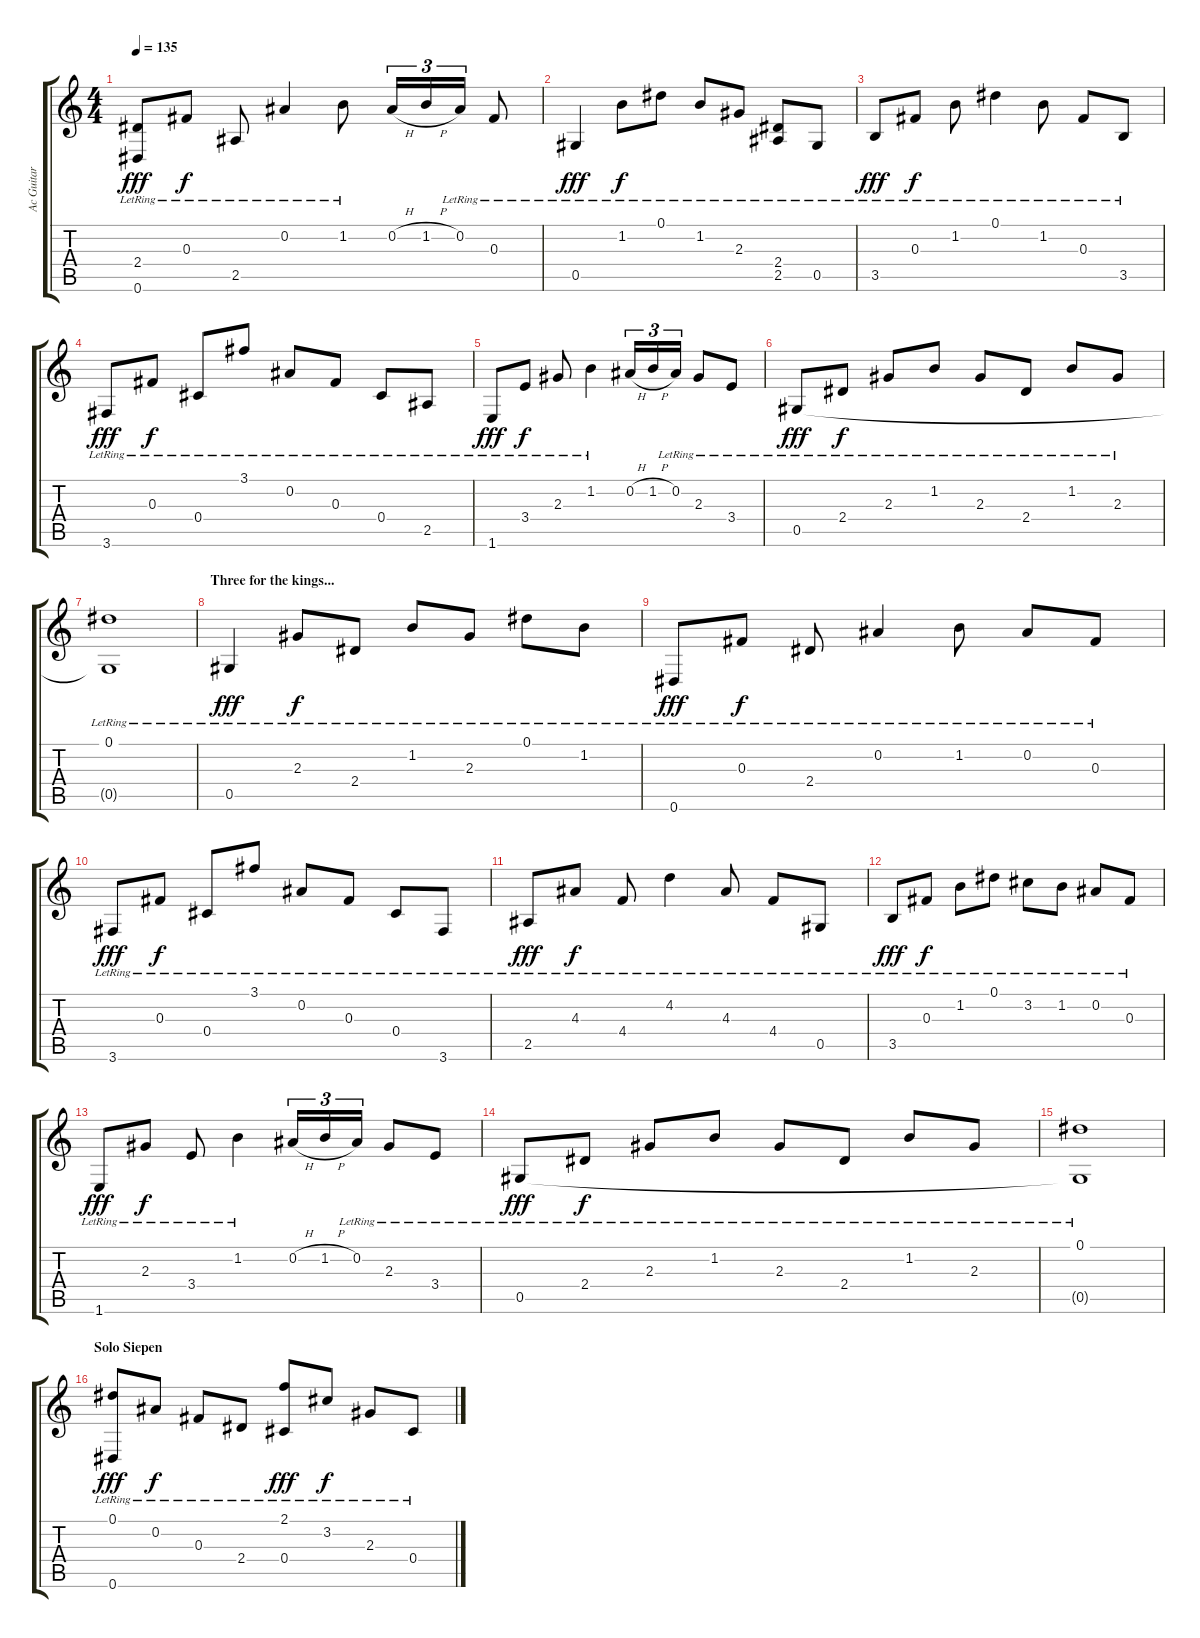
\track ("Ac Guitar 1" "Ac Guitar ") {instrument acousticguitarsteel}
\staff {score tabs}
\tuning (Eb4 Bb3 Gb3 Db3 Ab2 Eb2) {hide}
\ts (4 4)
\tempo 135
\clef g2
\ks c
(2.4{lr} 0.6{lr}).8{dy fff} 0.3{lr}.8{dy f} 2.5{lr}.8 0.2{lr}.4 1.2{lr}.8 0.2{h}.16{tu (3 2)} 1.2{h}.16{tu (3 2)} 0.2{lr}.16{tu (3 2)} 0.3{lr}.8 |
0.5{lr}.4{dy fff} 1.2{lr}.8{dy f} 0.1{lr}.8 1.2{lr}.8 2.3{lr}.8 (2.4{lr} 2.5{lr}).8 0.5{lr}.8 |
3.5{lr}.8{dy fff} 0.3{lr}.8{dy f} 1.2{lr}.8 0.1{lr}.4 1.2{lr}.8 0.3{lr}.8 3.5{lr}.8 |
3.6{lr}.8{dy fff} 0.3{lr}.8{dy f} 0.4{lr}.8 3.1{lr}.8 0.2{lr}.8 0.3{lr}.8 0.4{lr}.8 2.5{lr}.8 |
1.6{lr}.8{dy fff} 3.4{lr}.8{dy f} 2.3{lr}.8 1.2{lr}.4 0.2{h}.16{tu (3 2)} 1.2{h}.16{tu (3 2)} 0.2{lr}.16{tu (3 2)} 2.3{lr}.8 3.4{lr}.8 |
0.5{lr}.8{dy fff} 2.4{lr}.8{dy f} 2.3{lr}.8 1.2{lr}.8 2.3{lr}.8 2.4{lr}.8 1.2{lr}.8 2.3{lr}.8 |
(0.1{lr} 0.5{t}).1 |
\section ("" "Three for the kings...")
0.5{lr}.4{dy fff} 2.3{lr}.8{dy f} 2.4{lr}.8 1.2{lr}.8 2.3{lr}.8 0.1{lr}.8 1.2{lr}.8 |
0.6{lr}.8{dy fff} 0.3{lr}.8{dy f} 2.4{lr}.8 0.2{lr}.4 1.2{lr}.8 0.2{lr}.8 0.3{lr}.8 |
3.6{lr}.8{dy fff} 0.3{lr}.8{dy f} 0.4{lr}.8 3.1{lr}.8 0.2{lr}.8 0.3{lr}.8 0.4{lr}.8 3.6{lr}.8 |
2.5{lr}.8{dy fff} 4.3{lr}.8{dy f} 4.4{lr}.8 4.2{lr}.4 4.3{lr}.8 4.4{lr}.8 0.5{lr}.8 |
3.5{lr}.8{dy fff} 0.3{lr}.8{dy f} 1.2{lr}.8 0.1{lr}.8 3.2{lr}.8 1.2{lr}.8 0.2{lr}.8 0.3{lr}.8 |
1.6{lr}.8{dy fff} 2.3{lr}.8{dy f} 3.4{lr}.8 1.2{lr}.4 0.2{h}.16{tu (3 2)} 1.2{h}.16{tu (3 2)} 0.2{lr}.16{tu (3 2)} 2.3{lr}.8 3.4{lr}.8 |
0.5{lr}.8{dy fff} 2.4{lr}.8{dy f} 2.3{lr}.8 1.2{lr}.8 2.3{lr}.8 2.4{lr}.8 1.2{lr}.8 2.3{lr}.8 |
(0.1{lr} 0.5{t}).1 |
\section ("" "Solo Siepen")
(0.1{lr} 0.6{lr}).8{dy fff} 0.2{lr}.8{dy f} 0.3{lr}.8 2.4{lr}.8 (2.1{lr} 0.4{lr}).8{dy fff} 3.2{lr}.8{dy f} 2.3{lr}.8 0.4{lr}.8
